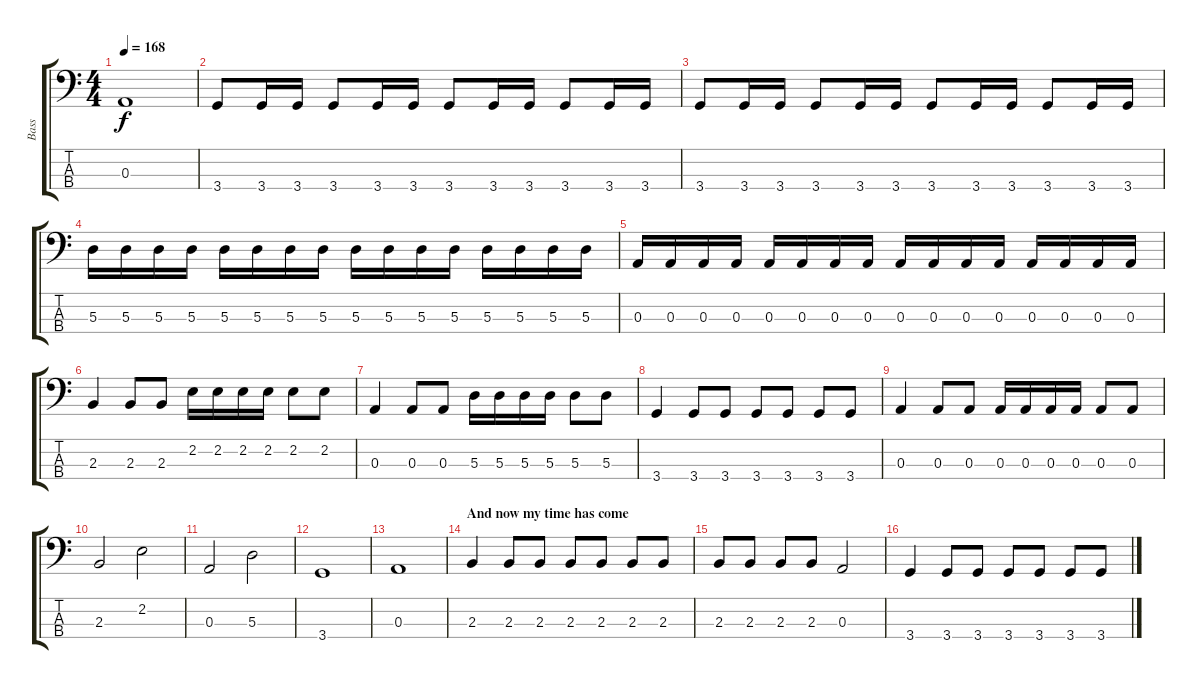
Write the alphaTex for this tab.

\track ("Bass" "Bass") {instrument electricbassfinger}
\staff {score tabs}
\tuning (G2 D2 A1 E1) {hide}
\ts (4 4)
\tempo 168
\clef f4
\ks c
0.3.1{dy f} |
3.4.8 3.4.16 3.4.16 3.4.8 3.4.16 3.4.16 3.4.8 3.4.16 3.4.16 3.4.8 3.4.16 3.4.16 |
3.4.8 3.4.16 3.4.16 3.4.8 3.4.16 3.4.16 3.4.8 3.4.16 3.4.16 3.4.8 3.4.16 3.4.16 |
5.3.16 5.3.16 5.3.16 5.3.16 5.3.16 5.3.16 5.3.16 5.3.16 5.3.16 5.3.16 5.3.16 5.3.16 5.3.16 5.3.16 5.3.16 5.3.16 |
0.3.16 0.3.16 0.3.16 0.3.16 0.3.16 0.3.16 0.3.16 0.3.16 0.3.16 0.3.16 0.3.16 0.3.16 0.3.16 0.3.16 0.3.16 0.3.16 |
\section ("" "")
2.3.4 2.3.8 2.3.8 2.2.16 2.2.16 2.2.16 2.2.16 2.2.8 2.2.8 |
0.3.4 0.3.8 0.3.8 5.3.16 5.3.16 5.3.16 5.3.16 5.3.8 5.3.8 |
3.4.4 3.4.8 3.4.8 3.4.8 3.4.8 3.4.8 3.4.8 |
0.3.4 0.3.8 0.3.8 0.3.16 0.3.16 0.3.16 0.3.16 0.3.8 0.3.8 |
2.3.2 2.2.2 |
0.3.2 5.3.2 |
3.4.1 |
0.3.1 |
\section ("" "And now my time has come")
2.3.4 2.3.8 2.3.8 2.3.8 2.3.8 2.3.8 2.3.8 |
2.3.8 2.3.8 2.3.8 2.3.8 0.3.2 |
3.4.4 3.4.8 3.4.8 3.4.8 3.4.8 3.4.8 3.4.8
